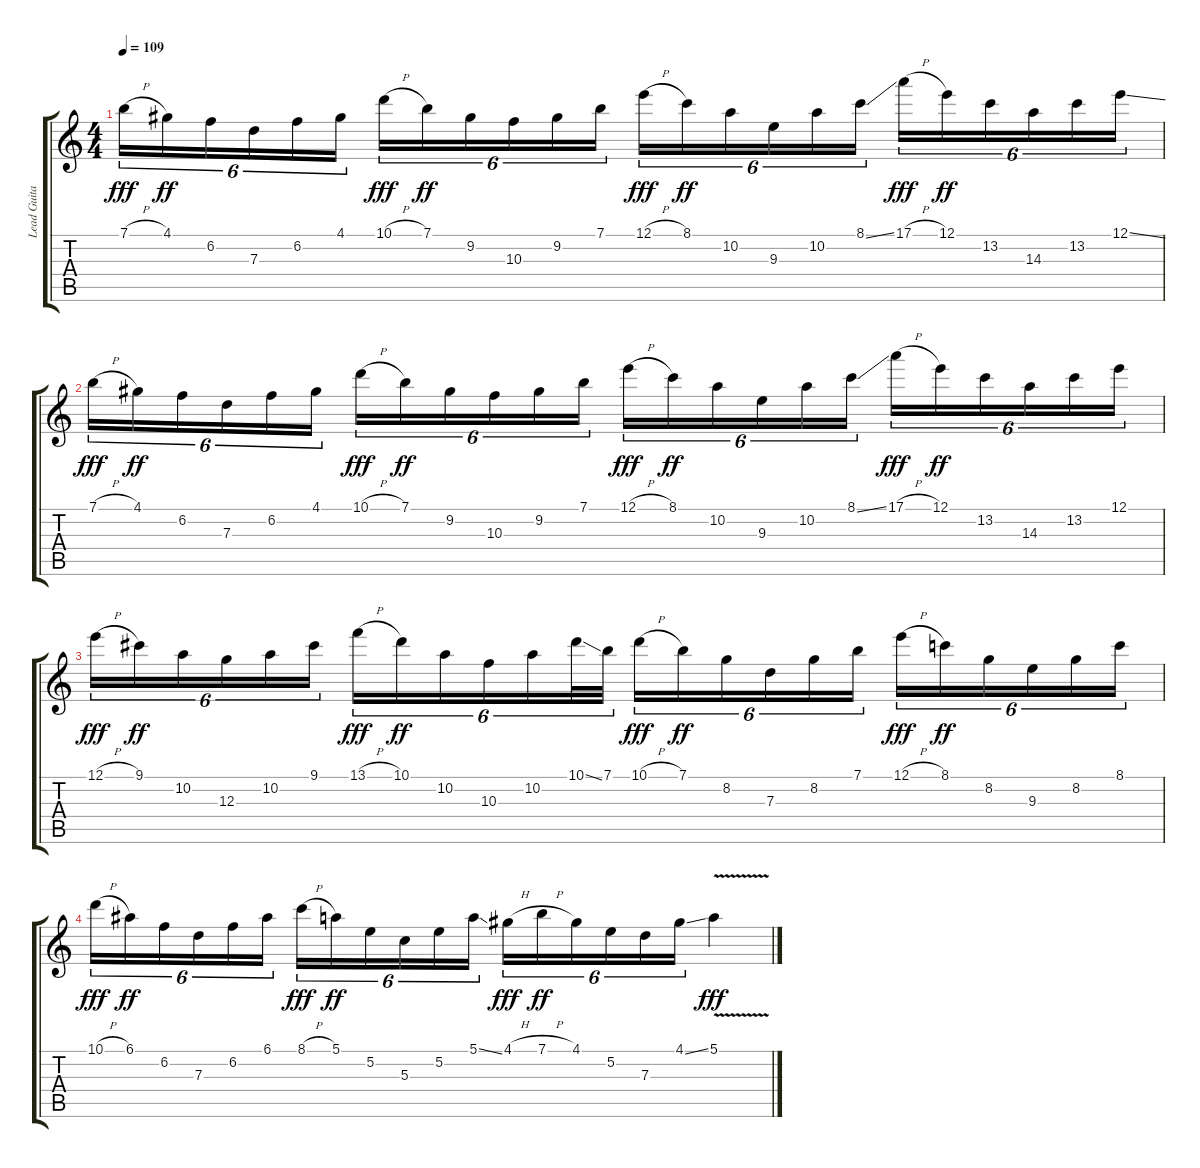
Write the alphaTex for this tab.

\track ("Lead Guitar" "Lead Guita") {instrument overdrivenguitar}
\staff {score tabs}
\tuning (E4 B3 G3 D3 A2 E2) {hide}
\ts (4 4)
\tempo 109
\clef g2
\ks c
7.1{h}.16{tu (6 4) dy fff balance 8} 4.1.16{tu (6 4) dy ff} 6.2.16{tu (6 4)} 7.3.16{tu (6 4)} 6.2.16{tu (6 4)} 4.1.16{tu (6 4)} 10.1{h}.16{tu (6 4) dy fff} 7.1.16{tu (6 4) dy ff} 9.2.16{tu (6 4)} 10.3.16{tu (6 4)} 9.2.16{tu (6 4)} 7.1.16{tu (6 4)} 12.1{h}.16{tu (6 4) dy fff} 8.1.16{tu (6 4) dy ff} 10.2.16{tu (6 4)} 9.3.16{tu (6 4)} 10.2.16{tu (6 4)} 8.1{ss}.16{tu (6 4)} 17.1{h}.16{tu (6 4) dy fff} 12.1.16{tu (6 4) dy ff} 13.2.16{tu (6 4)} 14.3.16{tu (6 4)} 13.2.16{tu (6 4)} 12.1{ss}.16{tu (6 4)} |
7.1{h}.16{tu (6 4) dy fff} 4.1.16{tu (6 4) dy ff} 6.2.16{tu (6 4)} 7.3.16{tu (6 4)} 6.2.16{tu (6 4)} 4.1.16{tu (6 4)} 10.1{h}.16{tu (6 4) dy fff} 7.1.16{tu (6 4) dy ff} 9.2.16{tu (6 4)} 10.3.16{tu (6 4)} 9.2.16{tu (6 4)} 7.1.16{tu (6 4)} 12.1{h}.16{tu (6 4) dy fff} 8.1.16{tu (6 4) dy ff} 10.2.16{tu (6 4)} 9.3.16{tu (6 4)} 10.2.16{tu (6 4)} 8.1{ss}.16{tu (6 4)} 17.1{h}.16{tu (6 4) dy fff} 12.1.16{tu (6 4) dy ff} 13.2.16{tu (6 4)} 14.3.16{tu (6 4)} 13.2.16{tu (6 4)} 12.1.16{tu (6 4)} |
12.1{h}.16{tu (6 4) dy fff balance 8} 9.1.16{tu (6 4) dy ff} 10.2.16{tu (6 4)} 12.3.16{tu (6 4)} 10.2.16{tu (6 4)} 9.1.16{tu (6 4)} 13.1{h}.16{tu (6 4) dy fff} 10.1.16{tu (6 4) dy ff} 10.2.16{tu (6 4)} 10.3.16{tu (6 4)} 10.2.16{tu (6 4)} 10.1{ss}.32{tu (6 4)} 7.1.32{tu (6 4)} 10.1{h}.16{tu (6 4) dy fff} 7.1.16{tu (6 4) dy ff} 8.2.16{tu (6 4)} 7.3.16{tu (6 4)} 8.2.16{tu (6 4)} 7.1.16{tu (6 4)} 12.1{h}.16{tu (6 4) dy fff} 8.1.16{tu (6 4) dy ff} 8.2.16{tu (6 4)} 9.3.16{tu (6 4)} 8.2.16{tu (6 4)} 8.1.16{tu (6 4)} |
10.1{h}.16{tu (6 4) dy fff} 6.1.16{tu (6 4) dy ff} 6.2.16{tu (6 4)} 7.3.16{tu (6 4)} 6.2.16{tu (6 4)} 6.1.16{tu (6 4)} 8.1{h}.16{tu (6 4) dy fff} 5.1.16{tu (6 4) dy ff} 5.2.16{tu (6 4)} 5.3.16{tu (6 4)} 5.2.16{tu (6 4)} 5.1{ss}.16{tu (6 4)} 4.1{h}.16{tu (6 4) dy fff} 7.1{h}.16{tu (6 4) dy ff} 4.1.16{tu (6 4)} 5.2.16{tu (6 4)} 7.3.16{tu (6 4)} 4.1{ss}.16{tu (6 4)} 5.1{v}.4{dy fff}
